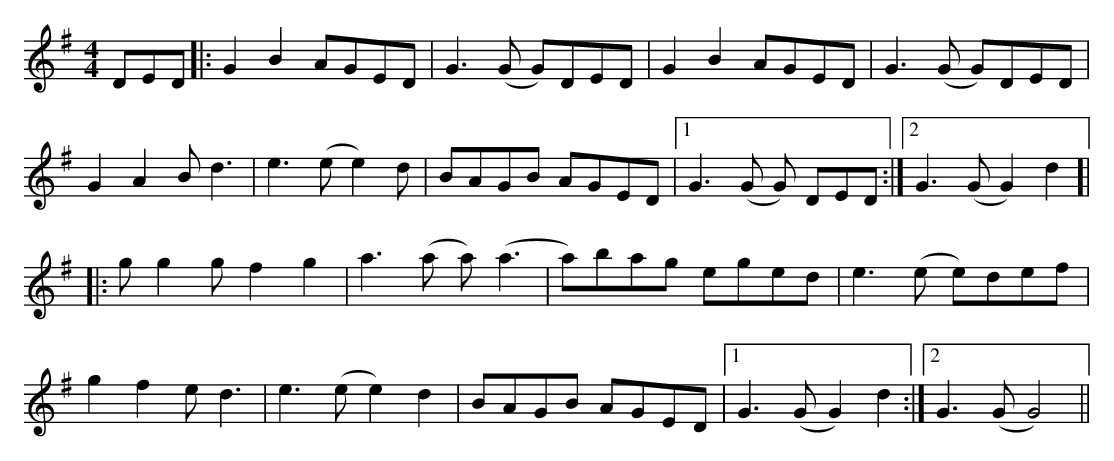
X:1
M:4/4
K:G
DED|:G2B2 AGED|G3(G G)DED|G2B2 AGED|G3(G G)DED|
G2A2 Bd3|e3(e e2)d|BAGB AGED|1 G3(G G) DED:|2 G3(G G2)d2 ]|
|:gg2g f2g2|a3(a a)(a3|a)bag eged|e3(e e)def|
g2f2 ed3|e3(e e2)d2|BAGB AGED|1 G3(G G2) d2:|2 G3(G G4)||
